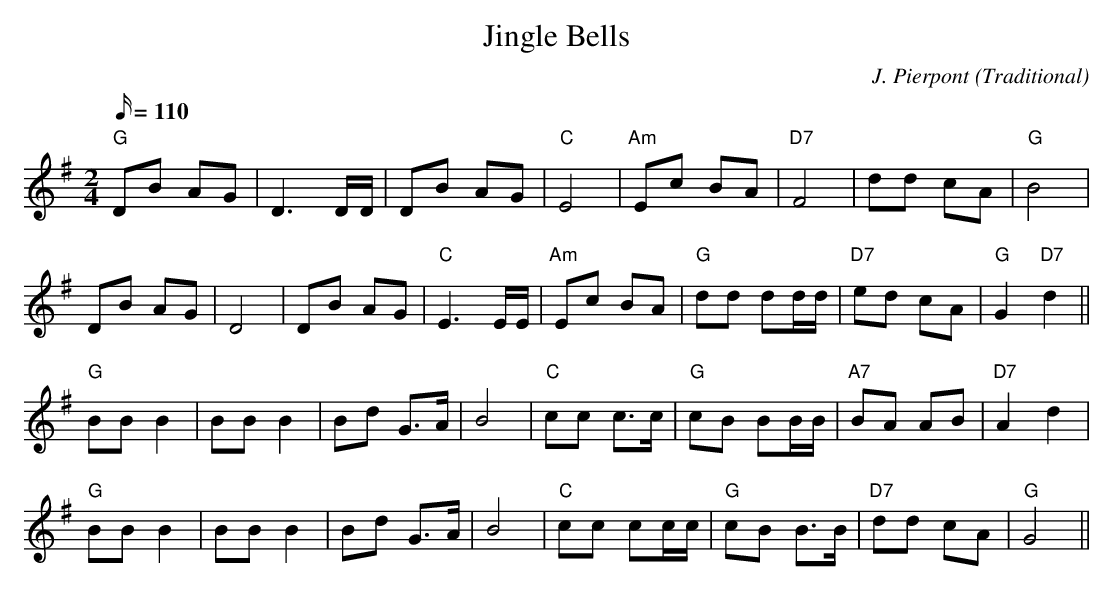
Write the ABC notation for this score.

X:1
T:Jingle Bells
C:J. Pierpont
O:Traditional
M:2/4
L:1/16
Q:110
K:G
V:1
"G" D2B2 A2G2 | D6 DD | D2B2 A2G2 | "C" E8 | "Am" E2c2 B2A2 | "D7" F8 | d2d2 c2A2 | "G" B8 |
D2B2 A2G2 | D8 | D2B2 A2G2 | "C" E6 EE | "Am" E2c2 B2A2 | "G" d2d2 d2dd | "D7" e2d2 c2A2 | "G" G4 "D7" d4 ||
"G" B2B2 B4 | B2B2 B4 |  B2d2 G3A | B8 | "C" c2c2 c3c | "G" c2B2 B2BB | "A7" B2A2 A2B2 | "D7" A4 d4 |
"G" B2B2 B4 | B2B2 B4 |  B2d2 G3A | B8 | "C" c2c2 c2cc | "G" c2B2 B3B | "D7" d2d2 c2A2 | "G" G8||
